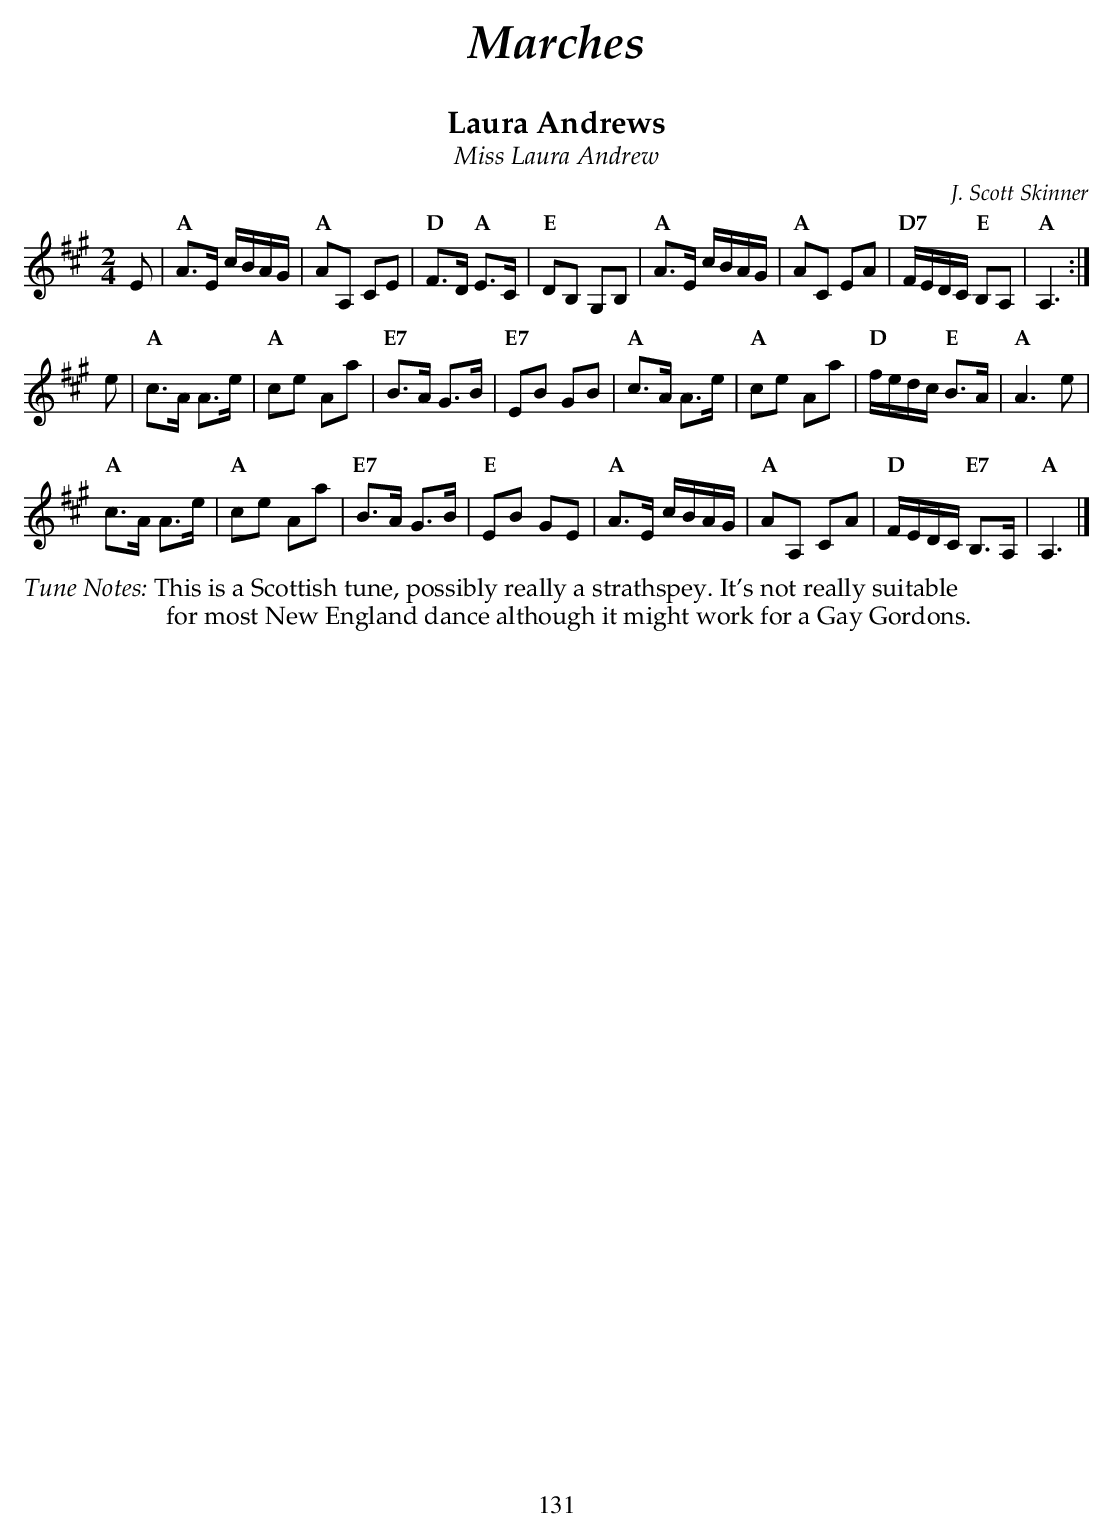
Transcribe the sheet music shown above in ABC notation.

X:1
T:Laura Andrews
T:Miss Laura Andrew
C:J. Scott Skinner
M:2/4
L:1/8
K:A
  E |\
"A" A>E c/2B/2A/2G/2 | "A" AA, CE | "D"  F>D "A" E>C | "E" DB, G,B, |\
"A" A>E c/2B/2A/2G/2 | "A" AC  EA | "D7" F/2E/2D/2C/2  "E" B,A, | "A" A,3 :|
  e |\
"A" c>A A>e | "A" ce Aa | "E7" B>A G>B | "E7" EB GB |\
"A" c>A A>e | "A" ce Aa | "D" f/2e/2d/2c/2 "E" B>A  | "A" A3e |
"A" c>A A>e | "A" ce Aa | "E7" B>A G>B | "E" EB GE  |\
"A"  A>E c/2B/2A/2G/2       | "A" AA, CA |\
"D" F/2E/2D/2C/2 "E7" B,>A, | "A" A,3    |]
